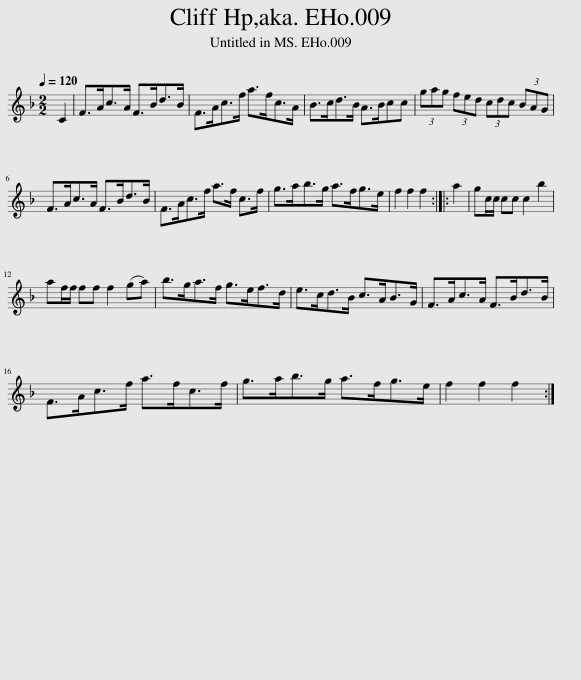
X:1
L:1/8
Q:1/4=120
M:2/2
I:linebreak $
K:F
V:1 treble
V:1
 C2 | F>Ac>A F>Bd>B | F>Ac>f a>fc>A | B>cd>B A>Bcc | (3gag (3fed (3cdc (3BAG |$ %5
 F>Ac>A F>Bd>B | F>Ac>f a>f c>f | g>ab>g a>fg>e | f2 f2 f2 :: a2 | %10
 gc/c/ cc c2 b2 |$ af/f/ ff f2 (ga) | b>ga>f g>ef>d | e>cd>B c>AB>G | F>Ac>A F>Bd>B |$ %15
 F>Ac>f a>fc>f | g>ab>g a>fg>e | f2 f2 f2 :| %18
